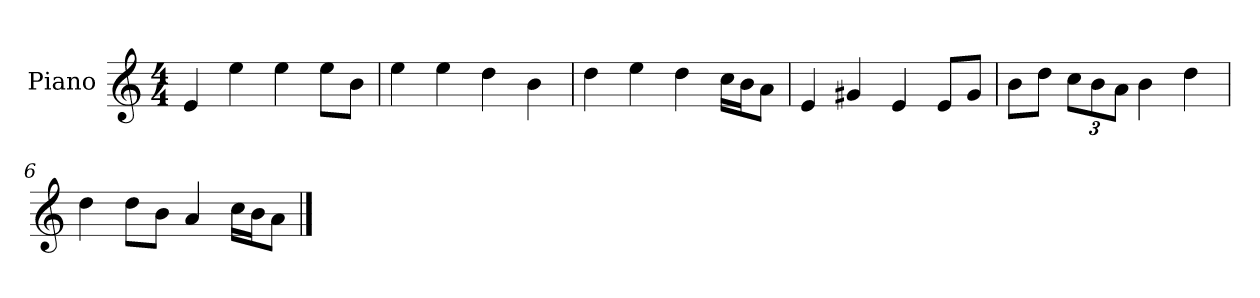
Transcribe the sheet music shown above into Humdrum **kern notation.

**kern
*part1
*staff1
*I"Piano
*I'P-no
*clefG2
*k[]
*M4/4
*MM90
=1
4e/
4ee\
4ee\
8ee\L
8b\J
=2
4ee\
4ee\
4dd\
4b\
=3
4dd\
4ee\
4dd\
16cc\LL
16b\J
8a\J
=4
4e/
4g#X/
4e/
8e/L
8g#/J
=5
8b\L
8dd\J
*Xbrackettup
12cc\L
12b\
12a\J
4b\
4dd\
=6
4dd\
8dd\L
8b\J
4a/
16cc\LL
16b\J
8a\J
==
*-
